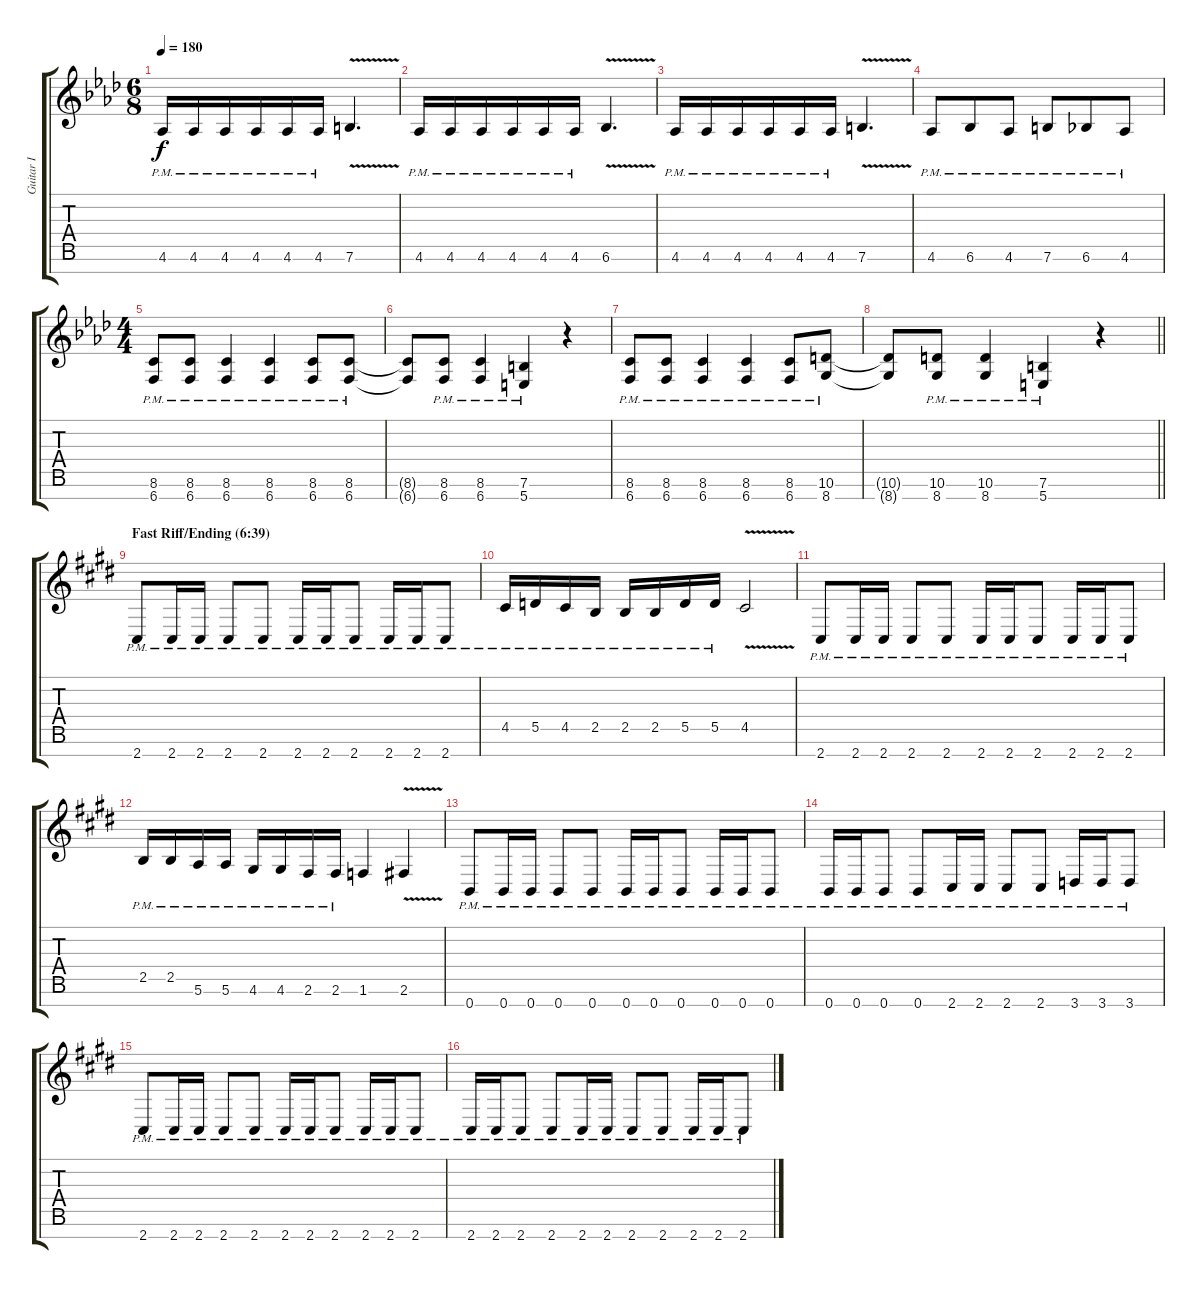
\track ("Guitar I" "Guitar I") {instrument distortionguitar}
\staff {score tabs}
\tuning (E4 B3 G3 D3 A2 E2 B1) {hide}
\ts (6 8)
\tempo 180
\clef g2
\ks fminor
4.6{pm}.16{dy f} 4.6{pm}.16 4.6{pm}.16 4.6{pm}.16 4.6{pm}.16 4.6{pm}.16 7.6{v}.4{d} |
4.6{pm}.16 4.6{pm}.16 4.6{pm}.16 4.6{pm}.16 4.6{pm}.16 4.6{pm}.16 6.6{v}.4{d} |
4.6{pm}.16 4.6{pm}.16 4.6{pm}.16 4.6{pm}.16 4.6{pm}.16 4.6{pm}.16 7.6{v}.4{d} |
4.6{pm}.8 6.6{pm}.8 4.6{pm}.8 7.6{pm}.8 6.6{pm}.8 4.6{pm}.8 |
\ts (4 4)
(8.6{pm} 6.7{pm}).8 (8.6{pm} 6.7{pm}).8 (8.6{pm} 6.7{pm}).4 (8.6{pm} 6.7{pm}).4 (8.6{pm} 6.7{pm}).8 (8.6{pm} 6.7{pm}).8 |
(8.6{t} 6.7{t}).8 (8.6{pm} 6.7{pm}).8 (8.6{pm} 6.7{pm}).4 (7.6{pm} 5.7{pm}).4 r.4 |
(8.6{pm} 6.7{pm}).8 (8.6{pm} 6.7{pm}).8 (8.6{pm} 6.7{pm}).4 (8.6{pm} 6.7{pm}).4 (8.6{pm} 6.7{pm}).8 (10.6{pm} 8.7{pm}).8 |
\barLineRight lightlight
(10.6{t} 8.7{t}).8 (10.6{pm} 8.7{pm}).8 (10.6{pm} 8.7{pm}).4 (7.6{pm} 5.7{pm}).4 r.4 |
\section ("" "Fast Riff/Ending (6:39)")
\ks c#minor
2.7{pm}.8 2.7{pm}.16 2.7{pm}.16 2.7{pm}.8 2.7{pm}.8 2.7{pm}.16 2.7{pm}.16 2.7{pm}.8 2.7{pm}.16 2.7{pm}.16 2.7{pm}.8 |
4.5{pm}.16 5.5{pm}.16 4.5{pm}.16 2.5{pm}.16 2.5{pm}.16 2.5{pm}.16 5.5{pm}.16 5.5{pm}.16 4.5{v}.2 |
2.7{pm}.8 2.7{pm}.16 2.7{pm}.16 2.7{pm}.8 2.7{pm}.8 2.7{pm}.16 2.7{pm}.16 2.7{pm}.8 2.7{pm}.16 2.7{pm}.16 2.7{pm}.8 |
2.5{pm}.16 2.5{pm}.16 5.6{pm}.16 5.6{pm}.16 4.6{pm}.16 4.6{pm}.16 2.6{pm}.16 2.6{pm}.16 1.6.4 2.6{v}.4 |
0.7{pm}.8 0.7{pm}.16 0.7{pm}.16 0.7{pm}.8 0.7{pm}.8 0.7{pm}.16 0.7{pm}.16 0.7{pm}.8 0.7{pm}.16 0.7{pm}.16 0.7{pm}.8 |
0.7{pm}.16 0.7{pm}.16 0.7{pm}.8 0.7{pm}.8 2.7{pm}.16 2.7{pm}.16 2.7{pm}.8 2.7{pm}.8 3.7{pm}.16 3.7{pm}.16 3.7{pm}.8 |
2.7{pm}.8 2.7{pm}.16 2.7{pm}.16 2.7{pm}.8 2.7{pm}.8 2.7{pm}.16 2.7{pm}.16 2.7{pm}.8 2.7{pm}.16 2.7{pm}.16 2.7{pm}.8 |
2.7{pm}.16 2.7{pm}.16 2.7{pm}.8 2.7{pm}.8 2.7{pm}.16 2.7{pm}.16 2.7{pm}.8 2.7{pm}.8 2.7{pm}.16 2.7{pm}.16 2.7{pm}.8
